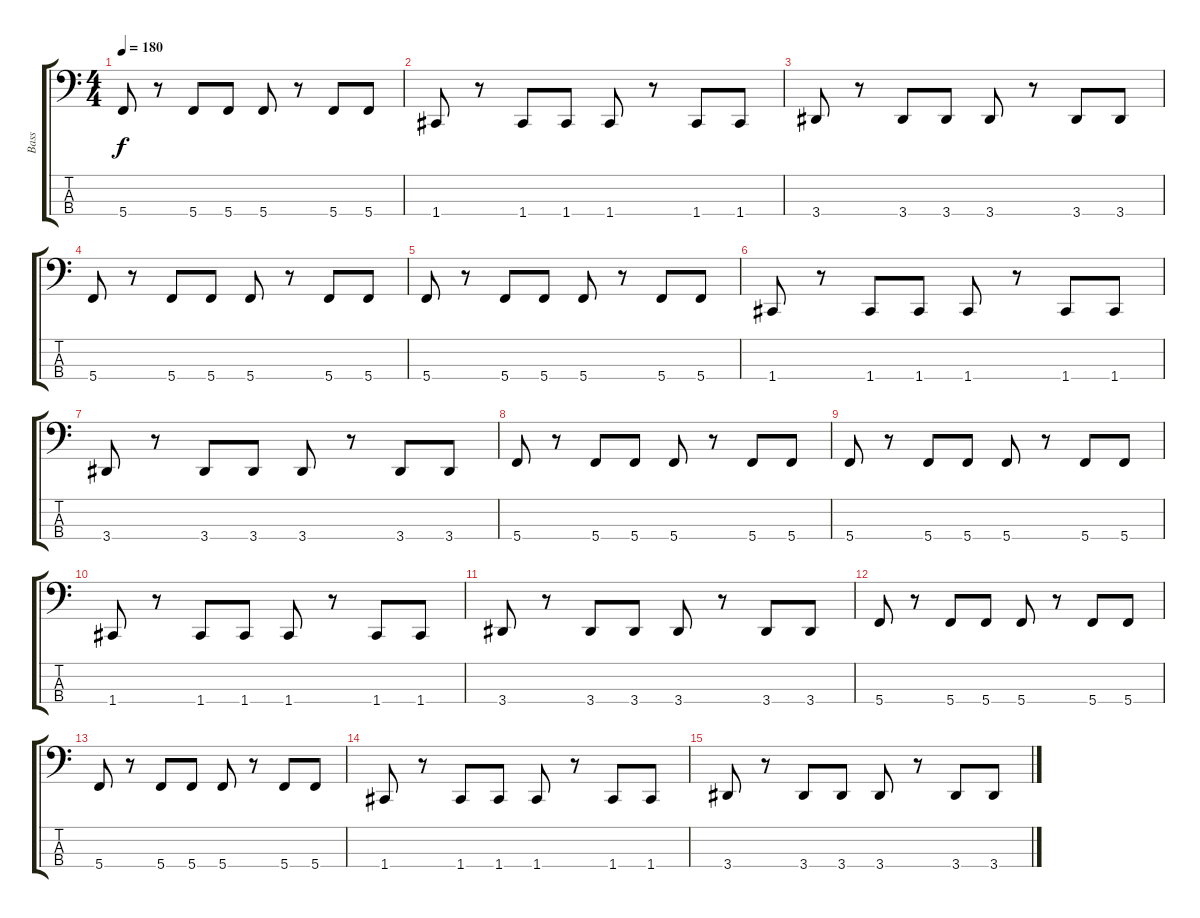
\track ("Bass" "Bass") {instrument electricbassfinger}
\staff {score tabs}
\tuning (Eb2 Bb1 F1 C1) {hide}
\ts (4 4)
\tempo 180
\clef f4
\ks c
5.4.8{dy f} r.8 5.4.8 5.4.8 5.4.8 r.8 5.4.8 5.4.8 |
1.4.8 r.8 1.4.8 1.4.8 1.4.8 r.8 1.4.8 1.4.8 |
3.4.8 r.8 3.4.8 3.4.8 3.4.8 r.8 3.4.8 3.4.8 |
5.4.8 r.8 5.4.8 5.4.8 5.4.8 r.8 5.4.8 5.4.8 |
5.4.8 r.8 5.4.8 5.4.8 5.4.8 r.8 5.4.8 5.4.8 |
1.4.8 r.8 1.4.8 1.4.8 1.4.8 r.8 1.4.8 1.4.8 |
3.4.8 r.8 3.4.8 3.4.8 3.4.8 r.8 3.4.8 3.4.8 |
5.4.8 r.8 5.4.8 5.4.8 5.4.8 r.8 5.4.8 5.4.8 |
5.4.8 r.8 5.4.8 5.4.8 5.4.8 r.8 5.4.8 5.4.8 |
1.4.8 r.8 1.4.8 1.4.8 1.4.8 r.8 1.4.8 1.4.8 |
3.4.8 r.8 3.4.8 3.4.8 3.4.8 r.8 3.4.8 3.4.8 |
5.4.8{volume 9} r.8 5.4.8 5.4.8 5.4.8 r.8 5.4.8 5.4.8 |
5.4.8 r.8 5.4.8 5.4.8 5.4.8 r.8 5.4.8 5.4.8 |
1.4.8{volume 4} r.8 1.4.8 1.4.8 1.4.8 r.8 1.4.8 1.4.8 |
3.4.8{volume 0} r.8 3.4.8 3.4.8 3.4.8 r.8 3.4.8 3.4.8
